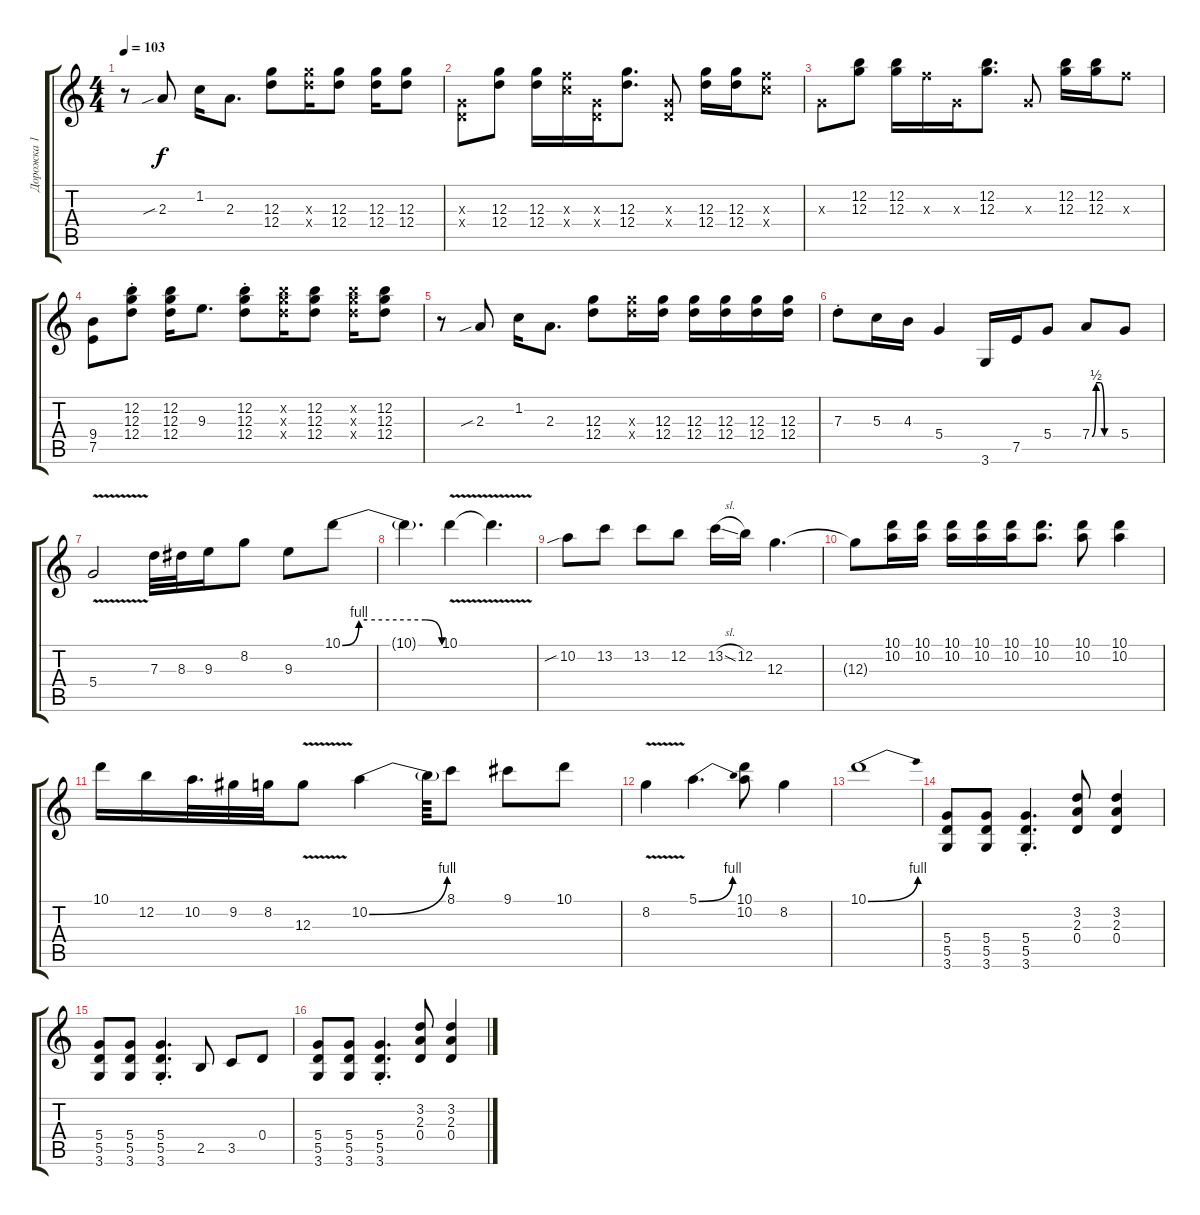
\track ("Дорожка 1" "Дорожка 1") {instrument overdrivenguitar}
\staff {score tabs}
\tuning (E4 B3 G3 D3 A2 E2) {hide}
\ts (4 4)
\tempo 103
\clef g2
\ks c
r.8{dy f} 2.3{sib}.8 1.2.16 2.3.8{d} (12.3 12.4).8 (12.3{x} 12.4{x}).16 (12.3 12.4).8 (12.3 12.4).16 (12.3 12.4).8 |
(0.3{x} 0.4{x}).8 (12.3 12.4).8 (12.3 12.4).16 (10.3{x} 10.4{x}).16 (0.3{x} 0.4{x}).16 (12.3 12.4).8{d} (0.3{x} 0.4{x}).8 (12.3 12.4).16 (12.3 12.4).16 (10.3{x} 10.4{x}).8 |
0.3{x}.8 (12.2 12.3).8 (12.2 12.3).16 10.3{x}.16 0.3{x}.16 (12.2 12.3).8{d} 0.3{x}.8 (12.2 12.3).16 (12.2 12.3).16 10.3{x}.8 |
(9.4 7.5).8 (12.2{st} 12.3{st} 12.4{st}).8 (12.2 12.3 12.4).16 9.3.8{d} (12.2{st} 12.3 12.4).8 (12.2{x} 12.3{x} 12.4{x}).16 (12.2 12.3 12.4).8 (12.2{x} 12.3{x} 12.4{x}).16 (12.2 12.3 12.4).8 |
r.8 2.3{sib}.8 1.2.16 2.3.8{d} (12.3 12.4).8 (12.3{x} 12.4{x}).16 (12.3 12.4).16 (12.3 12.4).16 (12.3 12.4).16 (12.3 12.4).16 (12.3 12.4).16 |
7.3{st}.8 5.3.16 4.3.16 5.4.4 3.6.16 7.5.16 5.4.8 7.4{be (custom 0 0 10 2 20 2 30 0 60 0)}.8 5.4.8 |
5.4{v}.2 7.3.32 8.3.32 9.3.16 8.2.8 9.3.8 10.1{be (custom 0 0 10 4 15 4 50 4 60 0)}.8 |
10.1{t}.4{d} 10.1{v}.4 10.1{t}.4{d} |
10.2{sib}.8 13.2.8 13.2.8 12.2.8 13.2{sl}.16 12.2.16 12.3.4{d} |
12.3{t}.8 (10.1 10.2).16 (10.1 10.2).16 (10.1 10.2).16 (10.1 10.2).16 (10.1 10.2).16 (10.1 10.2).8{d} (10.1 10.2).8 (10.1 10.2).4 |
10.1.16 12.2.16 10.2.32{d} 9.2.32 8.2.32 12.3{v}.8 10.2{be (bend 0 0 60 4)}.4 10.2{t}.64 8.1.8 9.1.8 10.1.8 |
8.2{v}.4 5.1{be (bend 0 0 60 4)}.4{d} (10.1 10.2).8 8.2.4 |
10.1{be (bend 0 0 60 4)}.1 |
(5.4 5.5 3.6).8 (5.4 5.5 3.6).8 (5.4{st} 5.5{st} 3.6{st}).4{d} (3.2 2.3 0.4).8 (3.2 2.3 0.4).4 |
(5.4 5.5 3.6).8 (5.4 5.5 3.6).8 (5.4{st} 5.5{st} 3.6{st}).4{d} 2.5.8 3.5.8 0.4.8 |
(5.4 5.5 3.6).8 (5.4 5.5 3.6).8 (5.4{st} 5.5{st} 3.6{st}).4{d} (3.2 2.3 0.4).8 (3.2 2.3 0.4).4
